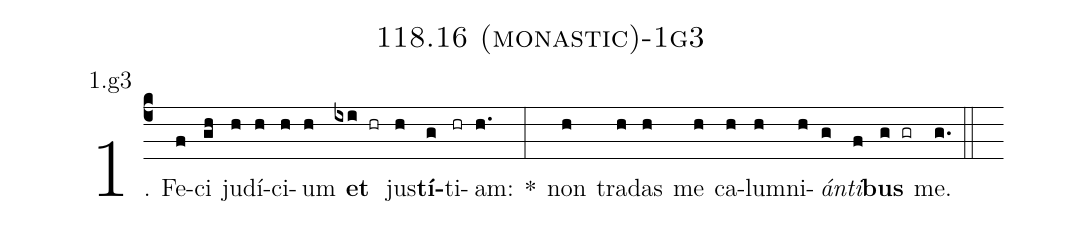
name: 118.16 (monastic)-1g3;
annotation: 1.g3;
%%
(c4)1. Fe(f)ci(gh) ju(h)dí(h)ci(h)um(h) <b>et</b>(ixi hr) jus(h)<b>tí</b>(g)ti(hr)am:(h.) *(:) non(h) tra(h)das(h) me(h) ca(h)lum(h)ni(h)<i>án</i>(g)<i>ti</i>(f)<b>bus</b>(g gr) me.(g.) (::)
